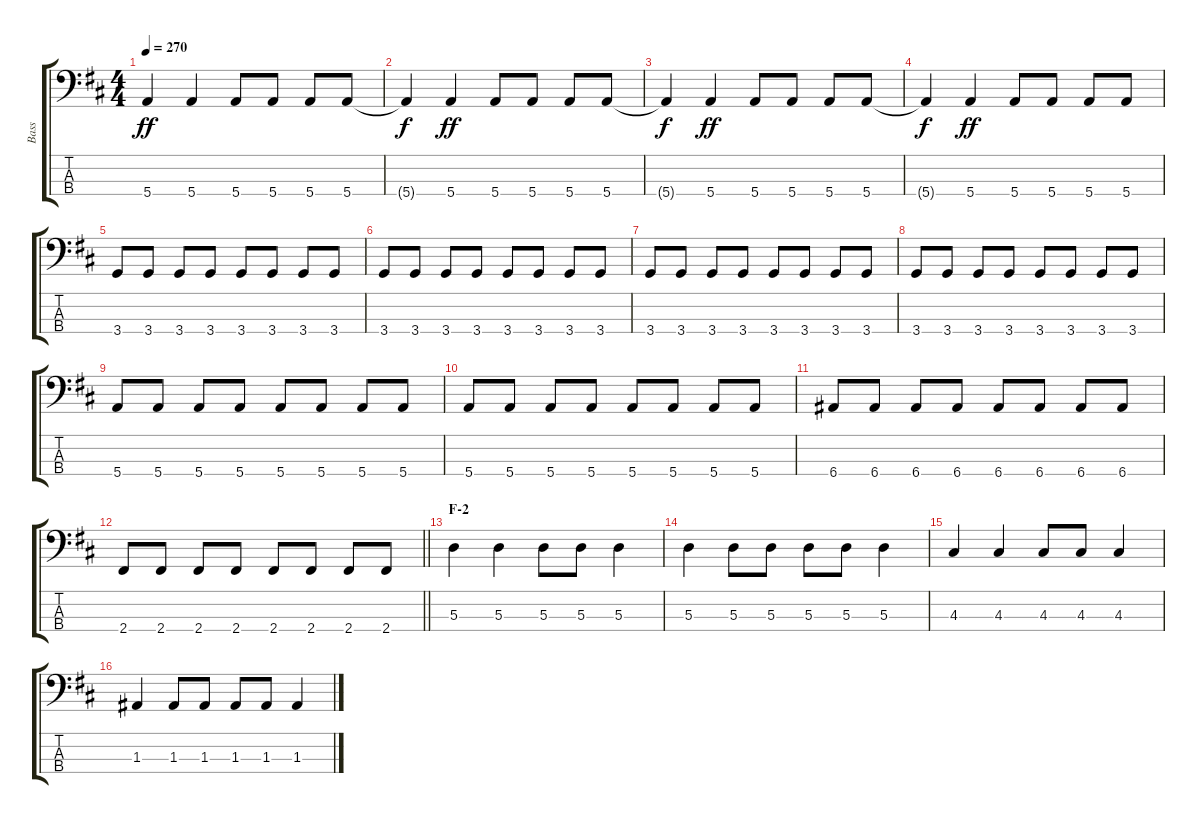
\track ("Bass" "Bass") {instrument electricbasspick}
\staff {score tabs}
\tuning (G2 D2 A1 E1) {hide}
\ts (4 4)
\tempo 270
\clef f4
\ks d
5.4.4{dy ff} 5.4.4 5.4.8 5.4.8 5.4.8 5.4.8 |
5.4{t}.4{dy f} 5.4.4{dy ff} 5.4.8 5.4.8 5.4.8 5.4.8 |
5.4{t}.4{dy f} 5.4.4{dy ff} 5.4.8 5.4.8 5.4.8 5.4.8 |
5.4{t}.4{dy f} 5.4.4{dy ff} 5.4.8 5.4.8 5.4.8 5.4.8 |
3.4.8 3.4.8 3.4.8 3.4.8 3.4.8 3.4.8 3.4.8 3.4.8 |
3.4.8 3.4.8 3.4.8 3.4.8 3.4.8 3.4.8 3.4.8 3.4.8 |
3.4.8 3.4.8 3.4.8 3.4.8 3.4.8 3.4.8 3.4.8 3.4.8 |
3.4.8 3.4.8 3.4.8 3.4.8 3.4.8 3.4.8 3.4.8 3.4.8 |
5.4.8 5.4.8 5.4.8 5.4.8 5.4.8 5.4.8 5.4.8 5.4.8 |
5.4.8 5.4.8 5.4.8 5.4.8 5.4.8 5.4.8 5.4.8 5.4.8 |
6.4.8 6.4.8 6.4.8 6.4.8 6.4.8 6.4.8 6.4.8 6.4.8 |
\barLineRight lightlight
2.4.8 2.4.8 2.4.8 2.4.8 2.4.8 2.4.8 2.4.8 2.4.8 |
\section ("" "F-2")
5.3.4 5.3.4 5.3.8 5.3.8 5.3.4 |
5.3.4 5.3.8 5.3.8 5.3.8 5.3.8 5.3.4 |
4.3.4 4.3.4 4.3.8 4.3.8 4.3.4 |
1.3.4 1.3.8 1.3.8 1.3.8 1.3.8 1.3.4
